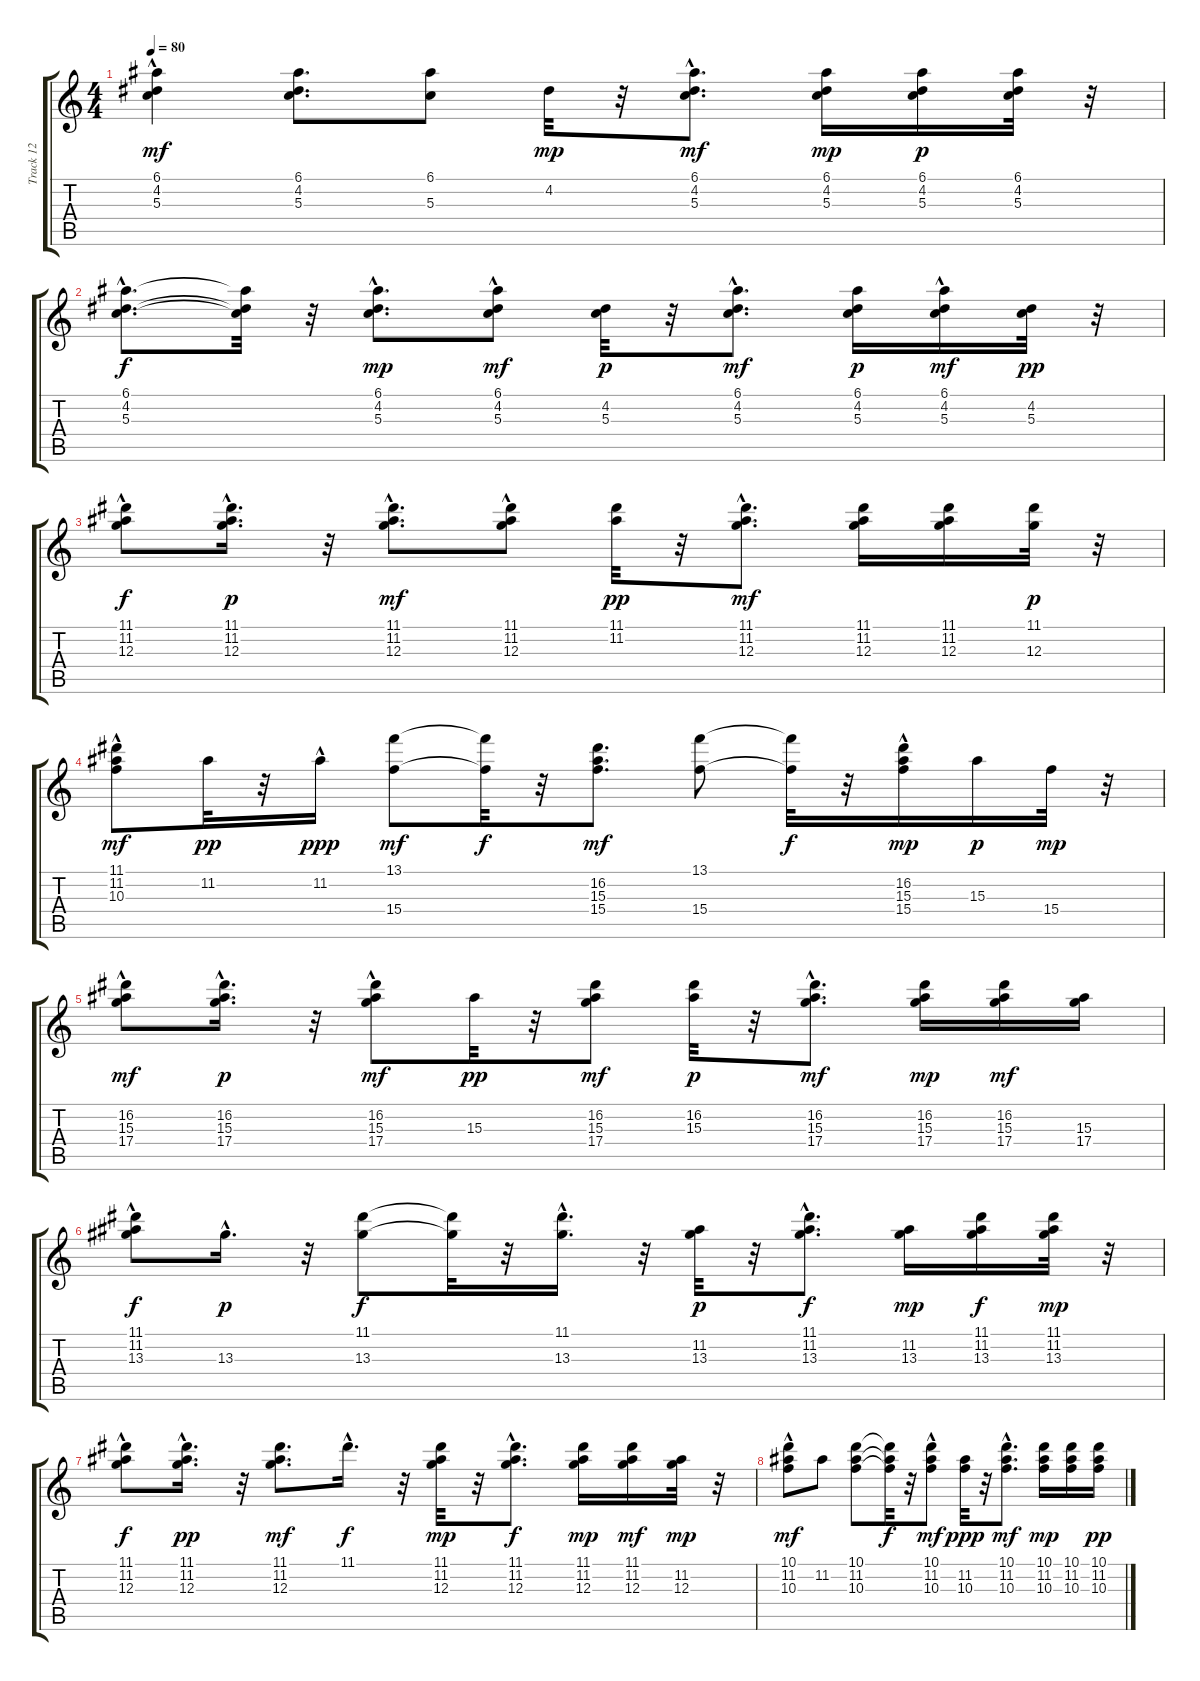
\track ("Track 12" "Track 12") {instrument acousticguitarsteel}
\staff {score tabs}
\tuning (E4 B3 G3 D3 A2 E2) {hide}
\ts (4 4)
\tempo 80
\clef g2
\ks c
(6.1{hac} 4.2 5.3{hac}).4{dy mf} (6.1 4.2 5.3).8{d} (6.1 5.3).8 4.2.32{dy mp} r.32 (6.1{hac} 4.2 5.3).8{d dy mf} (6.1 4.2 5.3).16{dy mp} (6.1 4.2 5.3).16{dy p} (6.1 4.2 5.3).32 r.32 |
(6.1{hac} 4.2{hac} 5.3{hac}).8{d dy f} (6.1{t} 4.2{t} 5.3{t}).32 r.32 (6.1{hac} 4.2{hac} 5.3{hac}).8{d dy mp} (6.1 4.2{hac} 5.3).8{dy mf} (4.2 5.3).32{dy p} r.32 (6.1{hac} 4.2 5.3).8{d dy mf} (6.1 4.2 5.3).16{dy p} (6.1{hac} 4.2 5.3).16{dy mf} (4.2 5.3).32{dy pp} r.32 |
(11.1 11.2 12.3{hac}).8{dy f} (11.1 11.2 12.3{hac}).16{d dy p} r.32 (11.1 11.2 12.3{hac}).8{d dy mf} (11.1{hac} 11.2{hac} 12.3).8 (11.1 11.2).32{dy pp} r.32 (11.1{hac} 11.2{hac} 12.3{hac}).8{d dy mf} (11.1 11.2 12.3).16 (11.1 11.2 12.3).16 (11.1 12.3).32{dy p} r.32 |
(11.1 11.2{hac} 10.3{hac}).8{dy mf} 11.2.32{dy pp} r.32 11.2{hac}.16{dy ppp} (13.1 15.4).8{dy mf} (13.1{t} 15.4{t}).32{dy f} r.32 (16.2 15.3 15.4).8{d dy mf} (13.1 15.4).8 (13.1{t} 15.4{t}).32{dy f} r.32 (16.2 15.3 15.4{hac}).16{dy mp} 15.3.16{dy p} 15.4.32{dy mp} r.32 |
(16.2 15.3{hac} 17.4{hac}).8{dy mf} (16.2 15.3 17.4{hac}).16{d dy p} r.32 (16.2 15.3{hac} 17.4).8{dy mf} 15.3.32{dy pp} r.32 (16.2 15.3 17.4).8{dy mf} (16.2 15.3).32{dy p} r.32 (16.2{hac} 15.3{hac} 17.4{hac}).8{d dy mf} (16.2 15.3 17.4).16{dy mp} (16.2 15.3 17.4).16{dy mf} (15.3 17.4).16 |
(11.1{hac} 11.2 13.3{hac}).8{dy f} 13.3{hac}.16{d dy p} r.32 (11.1 13.3).8{dy f} (11.1{t} 13.3{t}).32 r.32 (11.1{hac} 13.3{hac}).16{d} r.32 (11.2 13.3).32{dy p} r.32 (11.1 11.2{hac} 13.3{hac}).8{d dy f} (11.2 13.3).16{dy mp} (11.1 11.2 13.3).16{dy f} (11.1 11.2 13.3).32{dy mp} r.32 |
(11.1 11.2{hac} 12.3{hac}).8{dy f} (11.1 11.2{hac} 12.3{hac}).16{d dy pp} r.32 (11.1 11.2 12.3).8{d dy mf} 11.1{hac}.16{d dy f} r.32 (11.1 11.2 12.3).32{dy mp} r.32 (11.1{hac} 11.2{hac} 12.3{hac}).8{d dy f} (11.1 11.2 12.3).16{dy mp} (11.1 11.2 12.3).16{dy mf} (11.2 12.3).32{dy mp} r.32 |
(10.1{hac} 11.2 10.3).8{dy mf} 11.2.8 (10.1 11.2 10.3).8 (10.1{t} 11.2{t} 10.3{t}).32{dy f} r.32 (10.1{hac} 11.2{hac} 10.3{hac}).8{dy mf} (11.2 10.3).32{dy ppp} r.32 (10.1{hac} 11.2{hac} 10.3{hac}).8{d dy mf} (10.1 11.2 10.3).16{dy mp} (10.1 11.2 10.3).16 (10.1 11.2 10.3).16{dy pp}
